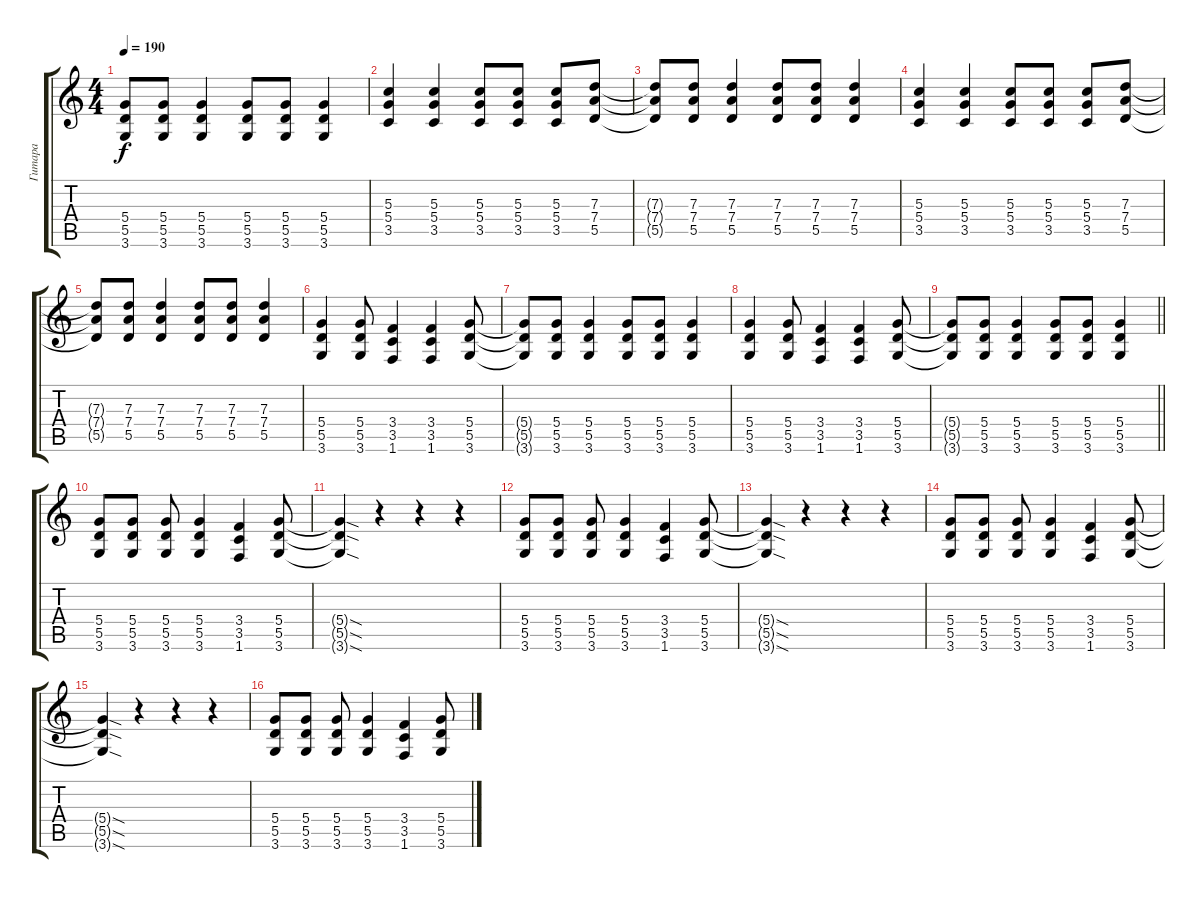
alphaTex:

\track ("Гитара" "Гитара") {instrument distortionguitar}
\staff {score tabs}
\tuning (E4 B3 G3 D3 A2 E2) {hide}
\ts (4 4)
\tempo 190
\clef g2
\ks c
(5.4{t} 5.5{t} 3.6{t}).8{dy f} (5.4 5.5 3.6).8 (5.4 5.5 3.6).4 (5.4 5.5 3.6).8 (5.4 5.5 3.6).8 (5.4 5.5 3.6).4 |
(5.3 5.4 3.5).4 (5.3 5.4 3.5).4 (5.3 5.4 3.5).8 (5.3 5.4 3.5).8 (5.3 5.4 3.5).8 (7.3 7.4 5.5).8 |
(7.3{t} 7.4{t} 5.5{t}).8 (7.3 7.4 5.5).8 (7.3 7.4 5.5).4 (7.3 7.4 5.5).8 (7.3 7.4 5.5).8 (7.3 7.4 5.5).4 |
(5.3 5.4 3.5).4 (5.3 5.4 3.5).4 (5.3 5.4 3.5).8 (5.3 5.4 3.5).8 (5.3 5.4 3.5).8 (7.3 7.4 5.5).8 |
(7.3{t} 7.4{t} 5.5{t}).8 (7.3 7.4 5.5).8 (7.3 7.4 5.5).4 (7.3 7.4 5.5).8 (7.3 7.4 5.5).8 (7.3 7.4 5.5).4 |
(5.4 5.5 3.6).4 (5.4 5.5 3.6).8 (3.4 3.5 1.6).4 (3.4 3.5 1.6).4 (5.4 5.5 3.6).8 |
(5.4{t} 5.5{t} 3.6{t}).8 (5.4 5.5 3.6).8 (5.4 5.5 3.6).4 (5.4 5.5 3.6).8 (5.4 5.5 3.6).8 (5.4 5.5 3.6).4 |
(5.4 5.5 3.6).4 (5.4 5.5 3.6).8 (3.4 3.5 1.6).4 (3.4 3.5 1.6).4 (5.4 5.5 3.6).8 |
\barLineRight lightlight
(5.4{t} 5.5{t} 3.6{t}).8 (5.4 5.5 3.6).8 (5.4 5.5 3.6).4 (5.4 5.5 3.6).8 (5.4 5.5 3.6).8 (5.4 5.5 3.6).4 |
(5.4 5.5 3.6).8 (5.4 5.5 3.6).8 (5.4 5.5 3.6).8 (5.4 5.5 3.6).4 (3.4 3.5 1.6).4 (5.4 5.5 3.6).8 |
(5.4{sod t} 5.5{sod t} 3.6{sod t}).4 r.4 r.4 r.4 |
(5.4 5.5 3.6).8 (5.4 5.5 3.6).8 (5.4 5.5 3.6).8 (5.4 5.5 3.6).4 (3.4 3.5 1.6).4 (5.4 5.5 3.6).8 |
(5.4{sod t} 5.5{sod t} 3.6{sod t}).4 r.4 r.4 r.4 |
(5.4 5.5 3.6).8 (5.4 5.5 3.6).8 (5.4 5.5 3.6).8 (5.4 5.5 3.6).4 (3.4 3.5 1.6).4 (5.4 5.5 3.6).8 |
(5.4{sod t} 5.5{sod t} 3.6{sod t}).4 r.4 r.4 r.4 |
(5.4 5.5 3.6).8 (5.4 5.5 3.6).8 (5.4 5.5 3.6).8 (5.4 5.5 3.6).4 (3.4 3.5 1.6).4 (5.4 5.5 3.6).8
